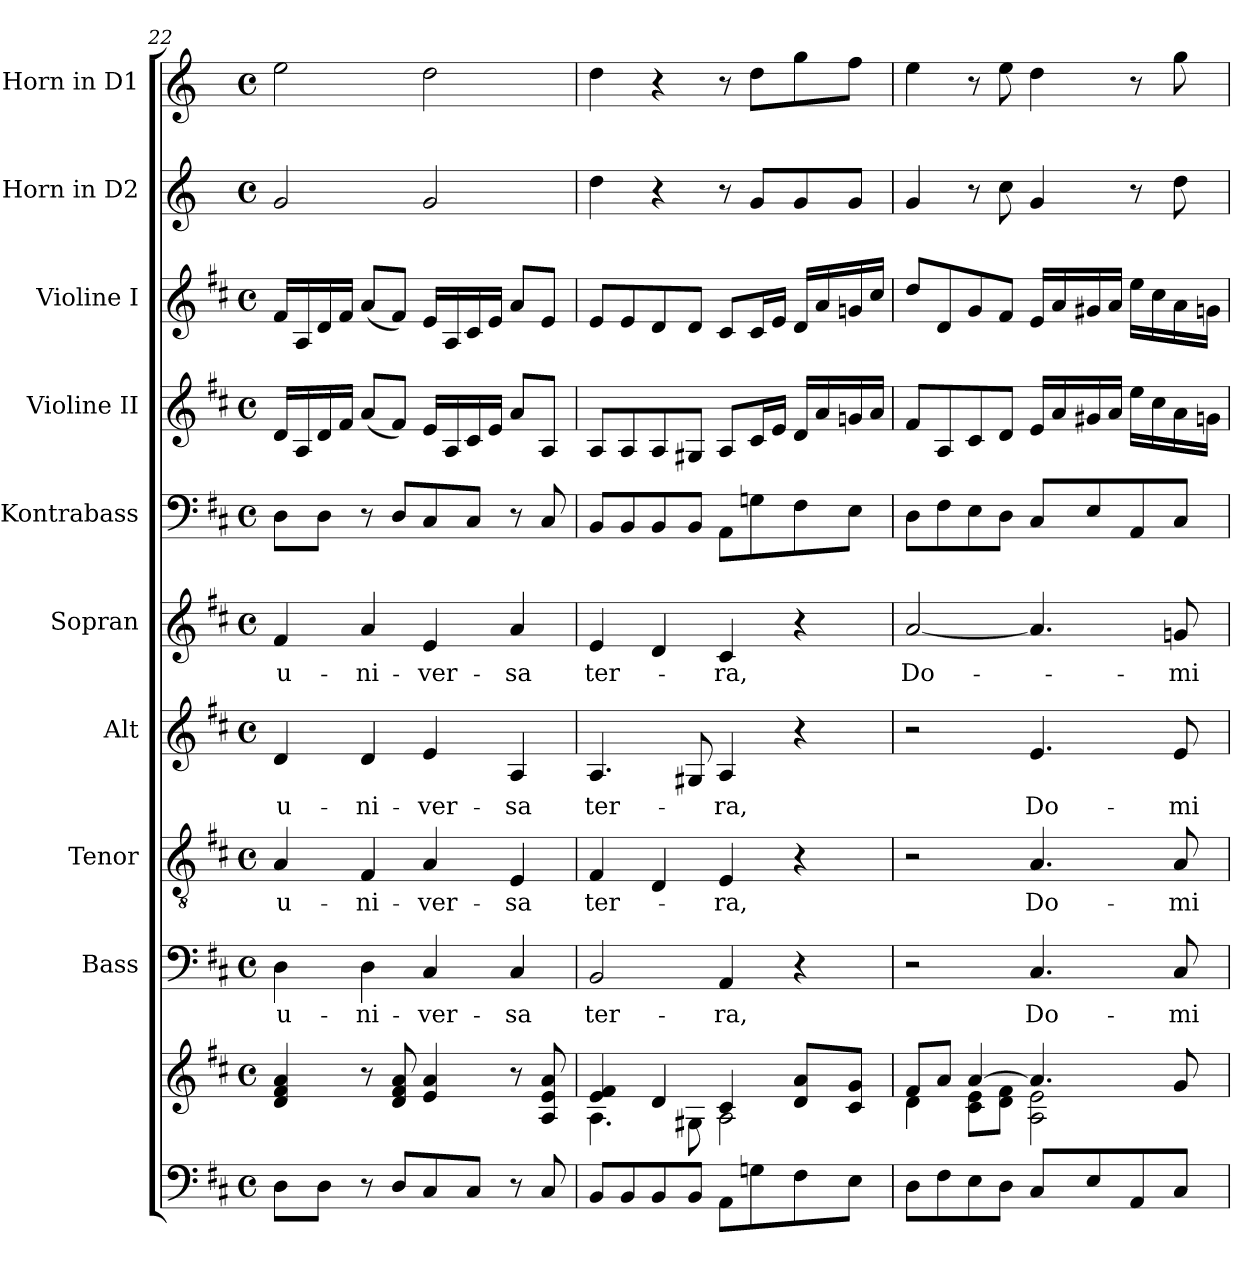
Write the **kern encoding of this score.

**kern	**kern	**kern	**text	**kern	**text	**kern	**text	**kern	**text	**kern	**kern	**kern	**kern	**kern
*part10	*part10	*part9	*part9	*part8	*part8	*part7	*part7	*part6	*part6	*part5	*part4	*part3	*part2	*part1
*staff11	*staff10	*staff9	*staff9	*staff8	*staff8	*staff7	*staff7	*staff6	*staff6	*staff5	*staff4	*staff3	*staff2	*staff1
*	*	*I"Bass	*	*I"Tenor	*	*I"Alt	*	*I"Sopran	*	*I"Kontrabass	*I"Violine II	*I"Violine I	*I"Horn in D2	*I"Horn in D1
*	*	*I'B.	*	*I'T.	*	*I'A.	*	*I'S.	*	*I'Kb.	*I'Vl. II	*I'Vl. I	*	*
*clefF4	*clefG2	*clefF4	*	*clefGv2	*	*clefG2	*	*clefG2	*	*clefF4	*clefG2	*clefG2	*clefG2	*clefG2
*	*	*	*	*	*	*	*	*	*	*ITrd7c12	*	*	*ITrd-1c-2	*ITrd-1c-2
*k[f#c#]	*k[f#c#]	*k[f#c#]	*	*k[f#c#]	*	*k[f#c#]	*	*k[f#c#]	*	*k[f#c#]	*k[f#c#]	*k[f#c#]	*k[f#c#]	*k[f#c#]
*D:	*D:	*D:	*	*D:	*	*D:	*	*D:	*	*D:	*D:	*D:	*D:	*D:
*M4/4	*M4/4	*M4/4	*	*M4/4	*	*M4/4	*	*M4/4	*	*M4/4	*M4/4	*M4/4	*M4/4	*M4/4
*met(c)	*met(c)	*met(c)	*	*met(c)	*	*met(c)	*	*met(c)	*	*met(c)	*met(c)	*met(c)	*met(c)	*met(c)
=22	=22	=22	=22	=22	=22	=22	=22	=22	=22	=22	=22	=22	=22	=22
!	!	!	!LO:LY:b	!	!LO:LY:b	!	!LO:LY:b	!	!LO:LY:b	!	!	!	!	!
8D\L	4d/ 4f#/ 4a/	4D\	u-	4A/	u-	4d/	u-	4f#/	u-	8DD\L	16d/LL	16f#/LL	2a/	2ff#\
.	.	.	.	.	.	.	.	.	.	.	16A/	16A/	.	.
8D\J	.	.	.	.	.	.	.	.	.	8DD\J	16d/	16d/	.	.
.	.	.	.	.	.	.	.	.	.	.	16f#/JJ	16f#/JJ	.	.
!	!	!	!LO:LY:b	!	!LO:LY:b	!	!LO:LY:b	!	!LO:LY:b	!	!	!	!	!
8r	8r	4D\	-ni-	4F#/	-ni-	4d/	-ni-	4a/	-ni-	8r	(<8a/L	(<8a/L	.	.
8D/L	8d/ 8f#/ 8a/	.	.	.	.	.	.	.	.	8DD/L	8f#/J)	8f#/J)	.	.
!	!	!	!LO:LY:b	!	!LO:LY:b	!	!LO:LY:b	!	!LO:LY:b	!	!	!	!	!
8C#/	4e/ 4a/	4C#/	-ver-	4A/	-ver-	4e/	-ver-	4e/	-ver-	8CC#/	16e/LL	16e/LL	2a/	2ee\
.	.	.	.	.	.	.	.	.	.	.	16A/	16A/	.	.
8C#/J	.	.	.	.	.	.	.	.	.	8CC#/J	16c#/	16c#/	.	.
.	.	.	.	.	.	.	.	.	.	.	16e/JJ	16e/JJ	.	.
!	!	!	!LO:LY:b	!	!LO:LY:b	!	!LO:LY:b	!	!LO:LY:b	!	!	!	!	!
8r	8r	4C#/	-sa	4E/	-sa	4A/	-sa	4a/	-sa	8r	8a/L	8a/L	.	.
8C#/	8A/ 8e/ 8a/	.	.	.	.	.	.	.	.	8CC#/	8A/J	8e/J	.	.
=23	=23	=23	=23	=23	=23	=23	=23	=23	=23	=23	=23	=23	=23	=23
*	*^	*	*	*	*	*	*	*	*	*	*	*	*	*
!	!	!	!	!LO:LY:b	!	!LO:LY:b	!	!LO:LY:b	!	!LO:LY:b	!	!	!	!	!
8BB/L	4e/ 4f#/	4.A\	2BB/	ter-	4F#/	ter-	4.A/	ter-	4e/	ter-	8BBB/L	8A/L	8e/L	4ee\	4ee\
8BB/	.	.	.	.	.	.	.	.	.	.	8BBB/	8A/	8e/	.	.
8BB/	4d/	.	.	.	4D/	.	.	.	4d/	.	8BBB/	8A/	8d/	4r	4r
8BB/J	.	8G#X\	.	.	.	.	8G#X/	.	.	.	8BBB/J	8G#X/J	8d/J	.	.
!	!	!	!	!LO:LY:b	!	!LO:LY:b	!	!LO:LY:b	!	!LO:LY:b	!	!	!	!	!
8AA\L	4c#/	2A\	4AA/	-ra,	4E/	-ra,	4A/	-ra,	4c#/	-ra,	8AAA\L	8A/L	8c#/L	8r	8r
8Gn\	.	.	.	.	.	.	.	.	.	.	8GGn\	16c#/L	16c#/L	8a/L	8ee\L
.	.	.	.	.	.	.	.	.	.	.	.	16e/JJ	16e/JJ	.	.
8F#\	8d/ 8a/L	.	4r	.	4r	.	4r	.	4r	.	8FF#\	16d/LL	16d/LL	8a/	8aa\
.	.	.	.	.	.	.	.	.	.	.	.	16a/	16a/	.	.
8E\J	8c#/ 8g/J	.	.	.	.	.	.	.	.	.	8EE\J	16gn/	16gn/	8a/J	8gg\J
.	.	.	.	.	.	.	.	.	.	.	.	16a/JJ	16cc#/JJ	.	.
!!LO:PB:g=z
=24	=24	=24	=24	=24	=24	=24	=24	=24	=24	=24	=24	=24	=24	=24	=24
!	!	!	!	!	!	!	!	!	!	!LO:LY:b	!	!	!	!	!
8D\L	8f#/L	4d\	2r	.	2r	.	2r	.	[2a/	Do-	8DD\L	8f#/L	8dd/L	4a/	4ff#\
8F#\	8a/J	.	.	.	.	.	.	.	.	.	8FF#\	8A/	8d/	.	.
8E\	[>4a/	8c#\ 8e\L	.	.	.	.	.	.	.	.	8EE\	8c#/	8g/	8r	8r
8D\J	.	8d\ 8f#\J	.	.	.	.	.	.	.	.	8DD\J	8d/J	8f#/J	8dd\	8ff#\
!	!	!	!	!LO:LY:b	!	!LO:LY:b	!	!LO:LY:b	!	!	!	!	!	!	!
8C#/L	4.a/]	2A\ 2e\	4.C#/	Do-	4.A/	Do-	4.e/	Do-	4.a/]	.	8CC#/L	16e/LL	16e/LL	4a/	4ee\
.	.	.	.	.	.	.	.	.	.	.	.	16a/	16a/	.	.
8E/	.	.	.	.	.	.	.	.	.	.	8EE/	16g#X/	16g#X/	.	.
.	.	.	.	.	.	.	.	.	.	.	.	16a/JJ	16a/JJ	.	.
8AA/	.	.	.	.	.	.	.	.	.	.	8AAA/	16ee\LL	16ee\LL	8r	8r
.	.	.	.	.	.	.	.	.	.	.	.	16cc#\	16cc#\	.	.
!	!	!	!	!LO:LY:b	!	!LO:LY:b	!	!LO:LY:b	!	!LO:LY:b	!	!	!	!	!
8C#/J	8g/	.	8C#/	-mi-	8A/	-mi-	8e/	-mi-	8gn/	-mi-	8CC#/J	16a\	16a\	8ee\	8aa\
.	.	.	.	.	.	.	.	.	.	.	.	16gn\JJ	16gn\JJ	.	.
*	*v	*v	*	*	*	*	*	*	*	*	*	*	*	*	*
=	=	=	=	=	=	=	=	=	=	=	=	=	=	=
*-	*-	*-	*-	*-	*-	*-	*-	*-	*-	*-	*-	*-	*-	*-
